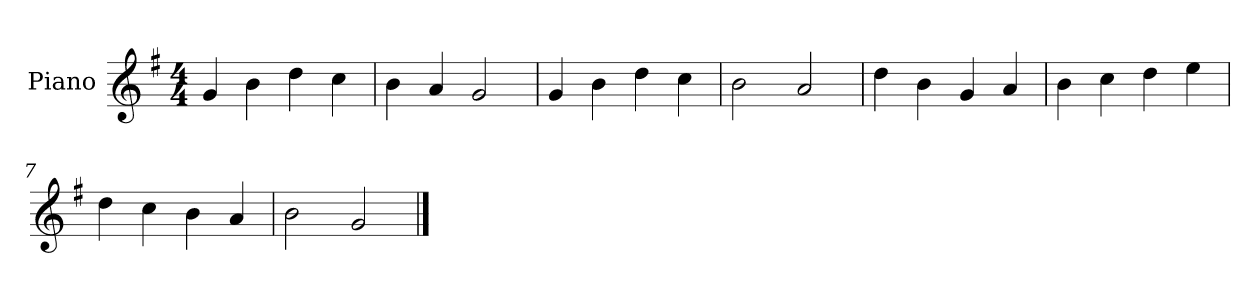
**kern
*part1
*staff1
*I"Piano
*I'Pno
*clefG2
*k[f#]
*G:
*M4/4
=1
4g/
4b\
4dd\
4cc\
=2
4b\
4a/
2g/
=3
4g/
4b\
4dd\
4cc\
=4
2b\
2a/
=5
4dd\
4b\
4g/
4a/
=6
4b\
4cc\
4dd\
4ee\
=7
4dd\
4cc\
4b\
4a/
=8
2b\
2g/
==
*-
